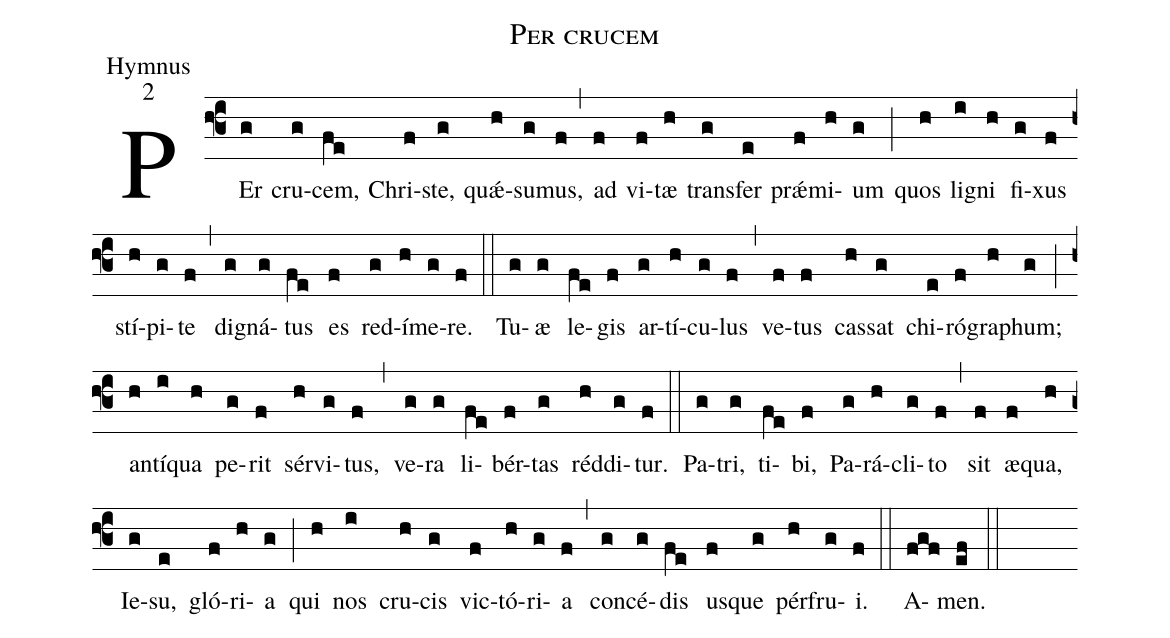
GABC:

name:Per crucem;
office-part:Hymnus;
mode:2;
%%
(f3) PEr(g) cru(g)cem,(fe) Chri(f)ste,(g) quǽ(h)su(g)mus,(f) (,) ad(f) vi(f)tæ(h) trans(g)fer(e) prǽ(f)mi(h)um(g) (;) quos(h) li(i)gni(h) fi(g)xus(f) stí(h)pi(g)te(f) (,) di(g)gná(g)tus(fe) es(f) red(g)í(h)me(g)re.(f) (::)

Tu(g)æ(g) le(fe)gis(f) ar(g)tí(h)cu(g)lus(f) (,) ve(f)tus(f) cas(h)sat(g) chi(e)ró(f)gra(h)phum;(g) (;) an(h)tí(i)qua(h) pe(g)rit(f) sér(h)vi(g)tus,(f) (,) ve(g)ra(g) li(fe)bér(f)tas(g) réd(h)di(g)tur.(f) (::)

Pa(g)tri,(g) ti(fe)bi,(f) Pa(g)rá(h)cli(g)to(f) (,) sit(f) æ(f)qua,(h) Ie(g)su,(e) gló(f)ri(h)a(g) (;) qui(h) nos(i) cru(h)cis(g) vic(f)tó(h)ri(g)a(f) (,) con(g)cé(g)dis(fe) us(f)que(g) pér(h)fru(g)i.(f) (::) A(fgf)men.(ef) (::)
